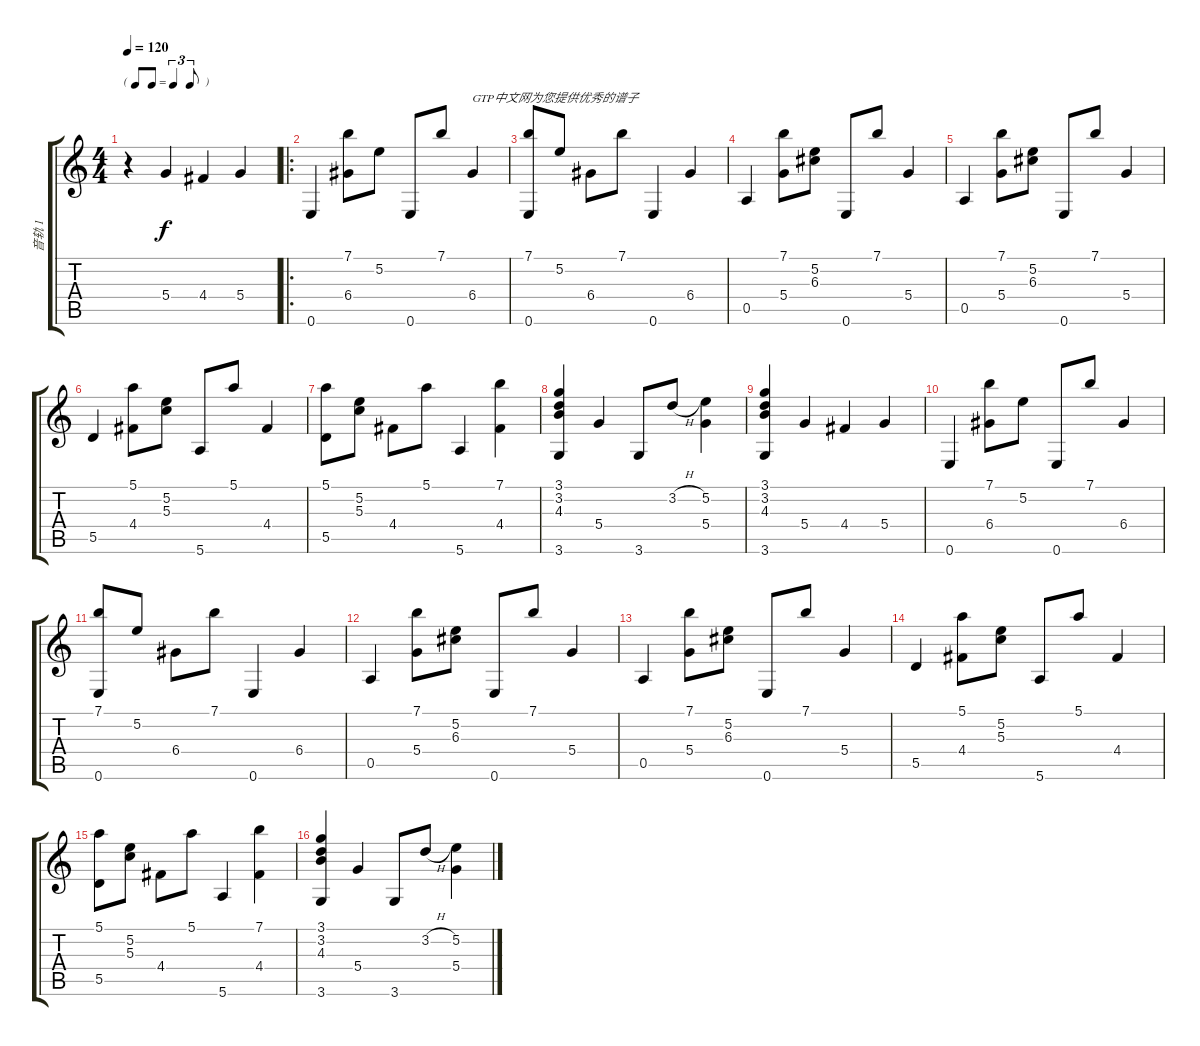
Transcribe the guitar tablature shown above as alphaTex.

\track ("音轨 1" "音轨 1") {instrument acousticguitarnylon}
\staff {score tabs}
\tuning (E4 B3 G3 D3 A2 E2) {hide}
\ts (4 4)
\tf triplet8th
\tempo 120
\clef g2
\ks c
r.4{dy f instrument acousticguitarnylon} 5.4.4 4.4.4 5.4.4 |
\ro
0.6.4 (7.1 6.4).8 5.2.8 0.6.8 7.1.8 6.4.4{txt "GTP中文网为您提供优秀的谱子"} |
(7.1 0.6).8 5.2.8 6.4.8 7.1.8 0.6.4 6.4.4 |
0.5.4 (7.1 5.4).8 (5.2 6.3).8 0.6.8 7.1.8 5.4.4 |
0.5.4 (7.1 5.4).8 (5.2 6.3).8 0.6.8 7.1.8 5.4.4 |
5.5.4 (5.1 4.4).8 (5.2 5.3).8 5.6.8 5.1.8 4.4.4 |
(5.1 5.5).8 (5.2 5.3).8 4.4.8 5.1.8 5.6.4 (7.1 4.4).4 |
(3.1 3.2 4.3 3.6).4 5.4.4 3.6.8 3.2{h}.8 (5.2 5.4).4 |
(3.1 3.2 4.3 3.6).4 5.4.4 4.4.4 5.4.4 |
0.6.4 (7.1 6.4).8 5.2.8 0.6.8 7.1.8 6.4.4 |
(7.1 0.6).8 5.2.8 6.4.8 7.1.8 0.6.4 6.4.4 |
0.5.4 (7.1 5.4).8 (5.2 6.3).8 0.6.8 7.1.8 5.4.4 |
0.5.4 (7.1 5.4).8 (5.2 6.3).8 0.6.8 7.1.8 5.4.4 |
5.5.4 (5.1 4.4).8 (5.2 5.3).8 5.6.8 5.1.8 4.4.4 |
(5.1 5.5).8 (5.2 5.3).8 4.4.8 5.1.8 5.6.4 (7.1 4.4).4 |
(3.1 3.2 4.3 3.6).4 5.4.4 3.6.8 3.2{h}.8 (5.2 5.4).4
